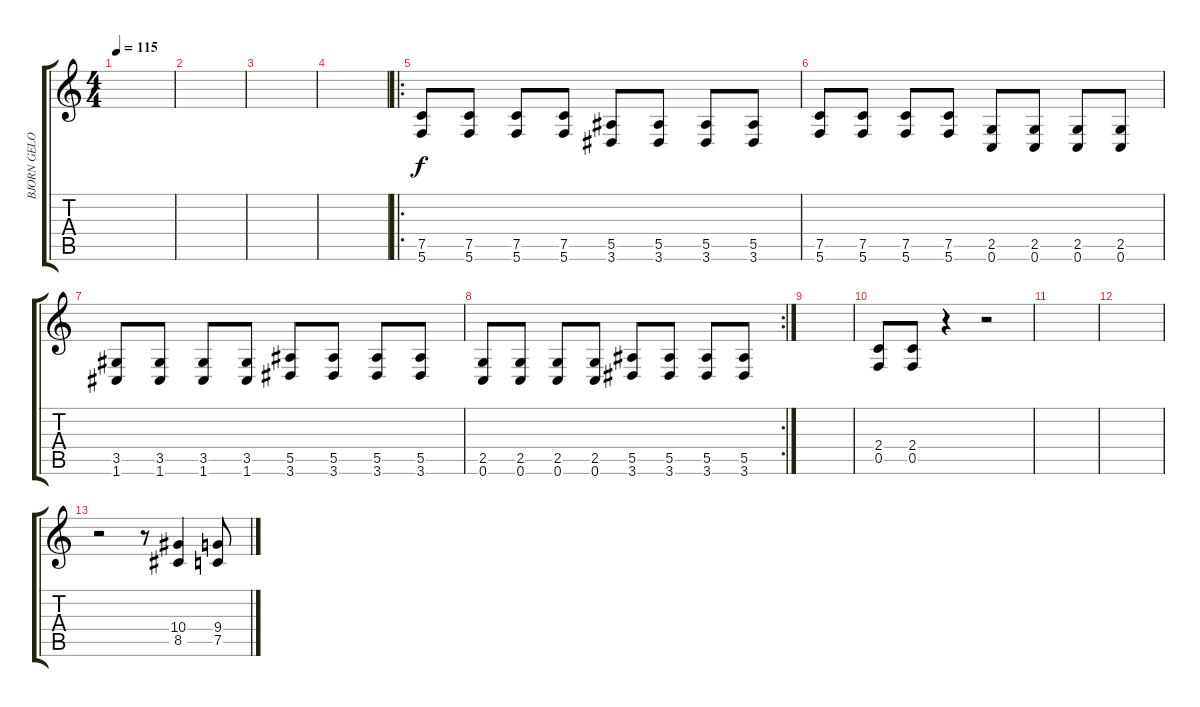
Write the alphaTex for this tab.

\track ("BJORN GELOTTE" "BJORN GELO") {instrument distortionguitar}
\staff {score tabs}
\tuning (C4 G3 Eb3 Bb2 F2 C2) {hide}
\ts (4 4)
\tempo 115
\clef g2
\ks c
|
|
|
|
\ro
(7.5 5.6).8 (7.5 5.6).8 (7.5 5.6).8 (7.5 5.6).8 (5.5 3.6).8 (5.5 3.6).8 (5.5 3.6).8 (5.5 3.6).8 |
(7.5 5.6).8 (7.5 5.6).8 (7.5 5.6).8 (7.5 5.6).8 (2.5 0.6).8 (2.5 0.6).8 (2.5 0.6).8 (2.5 0.6).8 |
(3.5 1.6).8 (3.5 1.6).8 (3.5 1.6).8 (3.5 1.6).8 (5.5 3.6).8 (5.5 3.6).8 (5.5 3.6).8 (5.5 3.6).8 |
\rc 2
(2.5 0.6).8 (2.5 0.6).8 (2.5 0.6).8 (2.5 0.6).8 (5.5 3.6).8 (5.5 3.6).8 (5.5 3.6).8 (5.5 3.6).8 |
|
(2.4 0.5).8 (2.4 0.5).8 r.4 r.2 |
|
|
r.2 r.8 (10.4 8.5).4 (9.4 7.5).8
